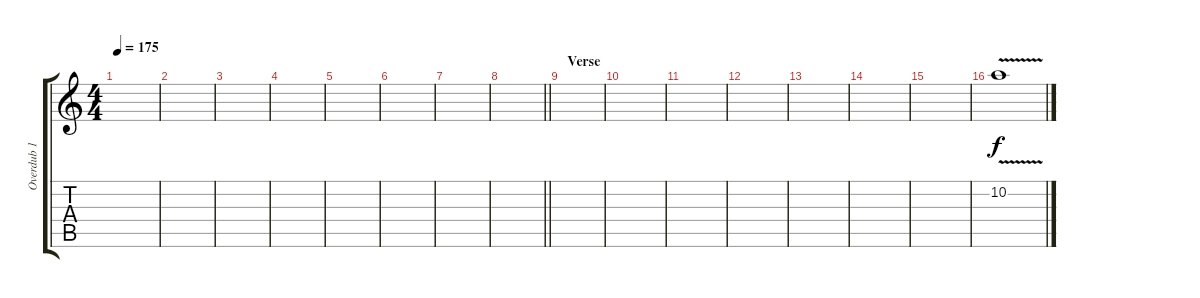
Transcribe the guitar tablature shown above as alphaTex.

\track ("Overdub 1" "Overdub 1") {instrument distortionguitar}
\staff {score tabs}
\tuning (E4 B3 G3 D3 A2 D2) {hide}
\ts (4 4)
\tempo 175
\clef g2
\ks c
|
|
|
|
|
|
|
\barLineRight lightlight
|
\section ("" " Verse")
|
|
|
|
|
|
|
10.2{v}.1
